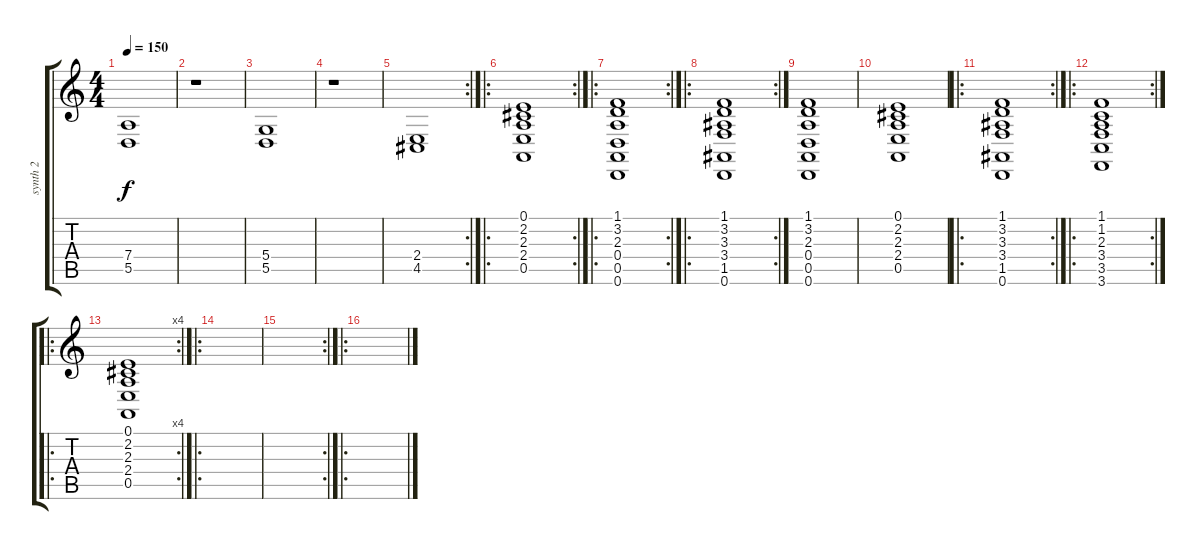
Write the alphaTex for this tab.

\track ("synth 2" "synth 2") {instrument synthstrings2}
\staff {score tabs}
\tuning (E4 B3 G3 D3 A2 D2) {hide}
\ts (4 4)
\tempo 150
\clef g2
\ks c
(7.4 5.5).1{dy f} |
r.1 |
(5.4 5.5).1 |
r.1 |
\rc 2
(2.4 4.5).1 |
\ro
\rc 2
(0.1 2.2 2.3 2.4 0.5).1 |
\ro
\rc 2
(1.1 3.2 2.3 0.4 0.5 0.6).1 |
\ro
\rc 2
(1.1 3.2 3.3 3.4 1.5 0.6).1 |
(1.1 3.2 2.3 0.4 0.5 0.6).1 |
(0.1 2.2 2.3 2.4 0.5).1 |
\ro
\rc 2
(1.1 3.2 3.3 3.4 1.5 0.6).1 |
\ro
\rc 2
(1.1 1.2 2.3 3.4 3.5 3.6).1 |
\ro
\rc 4
(0.1 2.2 2.3 2.4 0.5).1 |
\ro
|
\rc 2
|
\ro
